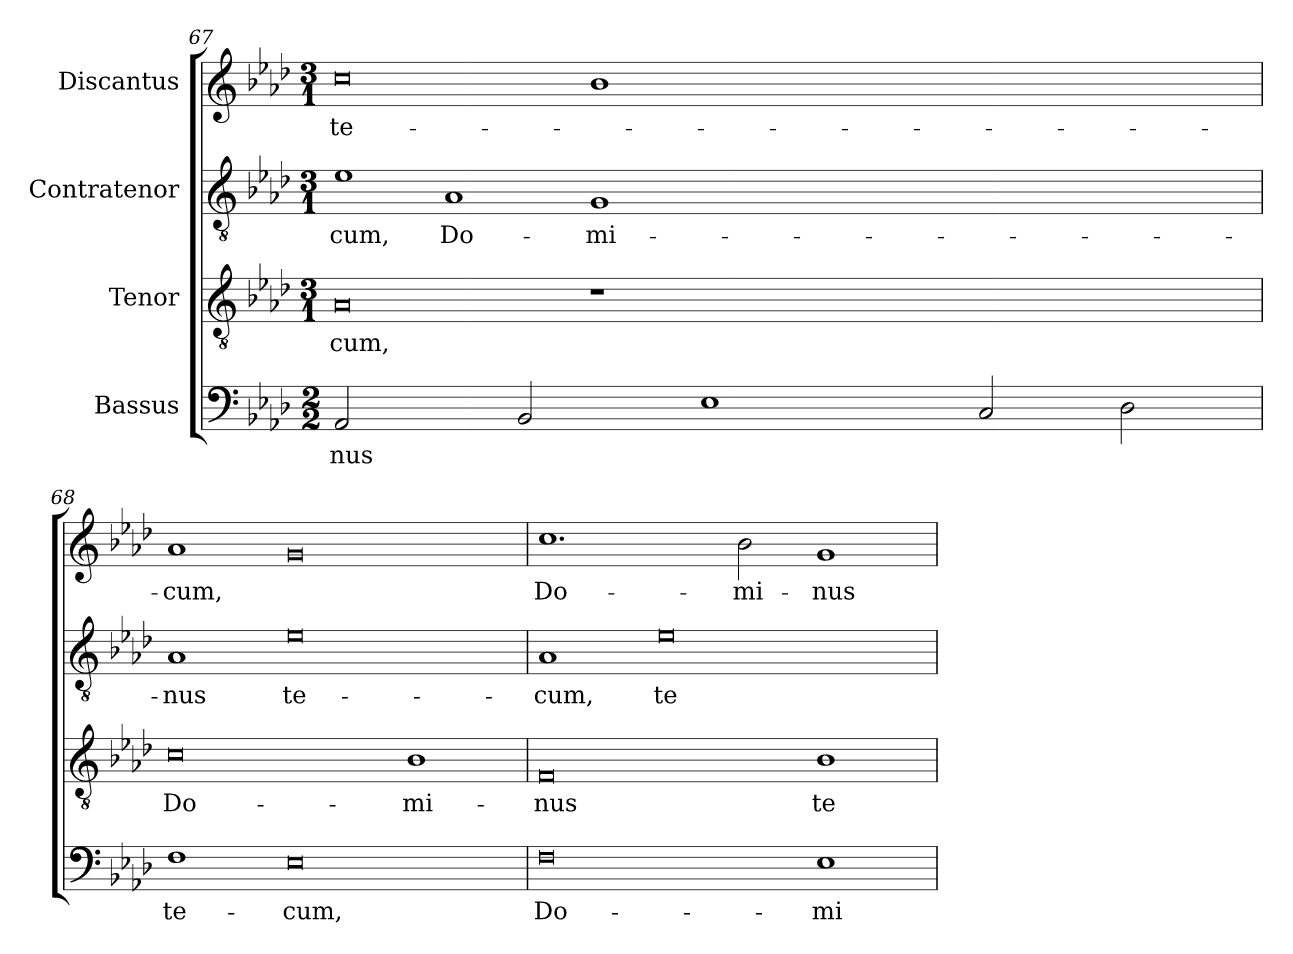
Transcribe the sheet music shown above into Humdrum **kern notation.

**kern	**text	**kern	**text	**kern	**text	**kern	**text
*part4	*part4	*part3	*part3	*part2	*part2	*part1	*part1
*staff4	*staff4	*staff3	*staff3	*staff2	*staff2	*staff1	*staff1
*I"Bassus	*	*I"Tenor	*	*I"Contratenor	*	*I"Discantus	*
*clefF4	*	*clefGv2	*	*clefGv2	*	*clefG2	*
*k[b-e-a-d-]	*	*k[b-e-a-d-]	*	*k[b-e-a-d-]	*	*k[b-e-a-d-]	*
*A-:	*	*A-:	*	*A-:	*	*A-:	*
*M2/2	*	*M3/1	*	*M3/1	*	*M3/1	*
=67	=67	=67	=67	=67	=67	=67	=67
!LO:N:vis=2	!LO:LY:b	!	!LO:LY:b:cj	!	!LO:LY:b:cj	!	!LO:LY:b:cj
1.AA-/	-nus	0A-	-cum,	1e-	-cum,	0cc	te-
!	!	!	!	!	!LO:LY:b:cj	!	!
.	.	.	.	1A-	Do-	.	.
!LO:N:vis=2	!	!	!	!	!	!	!
1.BB-/	.	.	.	.	.	.	.
!	!	!LO:N:vis=1	!	!	!LO:LY:b:cj	!	!
.	.	0.r	.	1G	-mi-	1b-	.
!LO:N:vis=1	!	!	!	!	!	!	!
0.E-	.	.	.	00.ryy	.	00.ryy	.
.	.	00ryy	.	.	.	.	.
!LO:N:vis=2	!	!	!	!	!	!	!
1.C/	.	.	.	.	.	.	.
!LO:N:vis=2	!	!	!	!	!	!	!
1.D-\	.	.	.	.	.	.	.
=68	=68	=68	=68	=68	=68	=68	=68
!	!LO:LY:b:rj	!	!LO:LY:b:cj	!	!LO:LY:b:cj	!	!LO:LY:b
1F	te-	0c	Do-	1A-	-nus	1a-	-cum,
!	!LO:LY:b:cj	!	!	!	!LO:LY:b:rj	!	!
0E-	-cum,	.	.	0e-	te-	0g	.
!	!	!	!LO:LY:b:cj	!	!	!	!
.	.	1B-	-mi-	.	.	.	.
=69	=69	=69	=69	=69	=69	=69	=69
!	!LO:LY:b:cj	!	!LO:LY:b:cj	!	!LO:LY:b:cj	!	!LO:LY:b:cj
0F	Do-	0F	-nus	1A-	-cum,	1.cc	Do-
!	!	!	!	!	!LO:LY:b:cj	!	!
.	.	.	.	0e-	te-	.	.
!	!	!	!	!	!	!	!LO:LY:b:cj
.	.	.	.	.	.	2b-\	-mi-
!	!LO:LY:b:cj	!	!LO:LY:b:cj	!	!	!	!LO:LY:b:cj
1E-	-mi-	[>1B-	te-	.	.	1g	-nus
=	=	=	=	=	=	=	=
*-	*-	*-	*-	*-	*-	*-	*-
